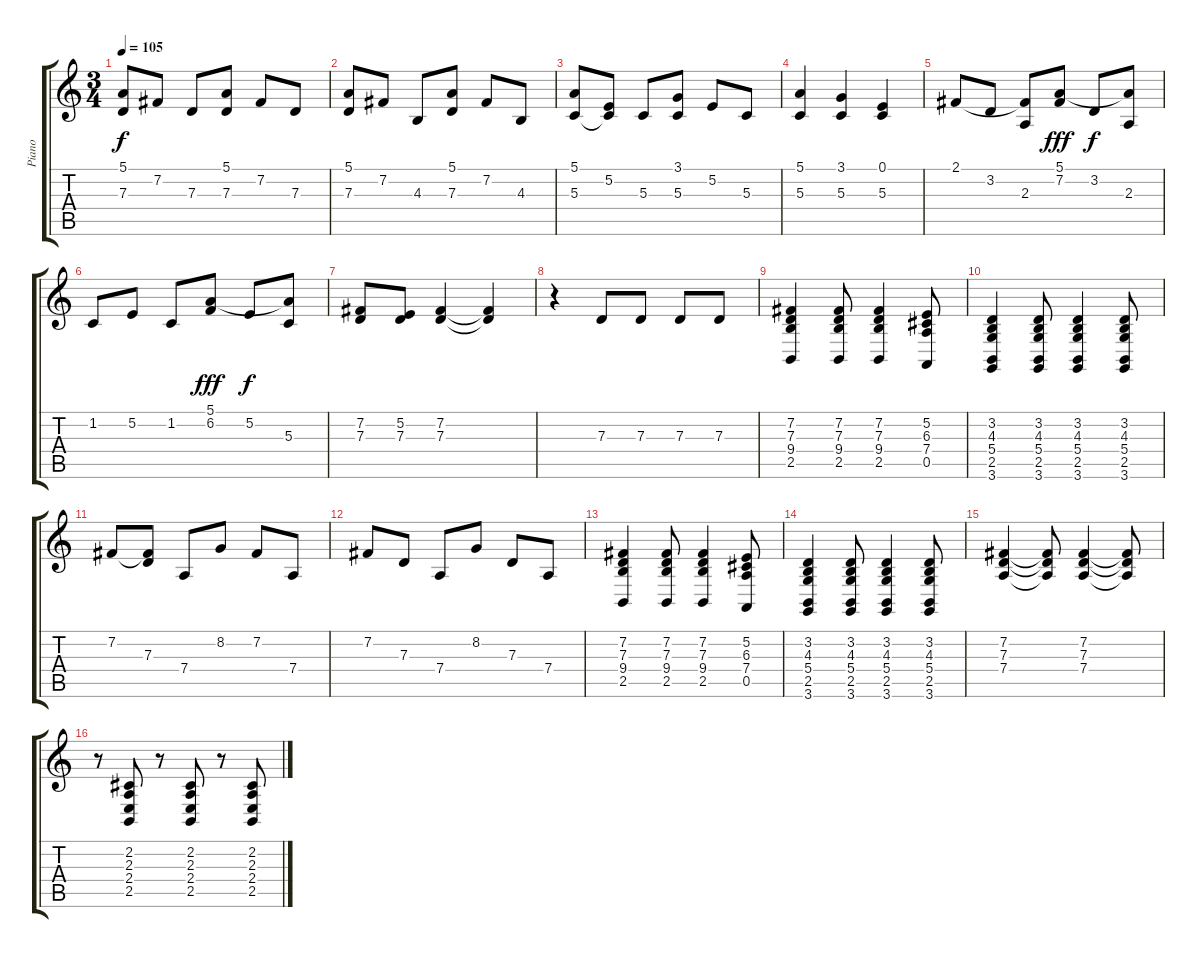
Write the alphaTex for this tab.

\track ("Piano" "Piano") {instrument acousticgrandpiano}
\staff {score tabs}
\tuning (E4 B3 G3 D3 A2 E2) {hide}
\ts (3 4)
\tempo 105
\clef g2
\ks c
(5.1 7.3).8{dy f} 7.2.8 7.3.8 (5.1 7.3).8 7.2.8 7.3.8 |
(5.1 7.3).8 7.2.8 4.3.8 (5.1 7.3).8 7.2.8 4.3.8 |
(5.1 5.3).8 (5.2 5.3{t}).8 5.3.8 (3.1 5.3).8 5.2.8 5.3.8 |
(5.1 5.3).4 (3.1 5.3).4 (0.1 5.3).4 |
2.1.8 3.2.8 (2.1{t} 2.3).8 (5.1 7.2).8{dy fff} 3.2.8{dy f} (5.1{t} 2.3).8 |
1.2.8 5.2.8 1.2.8 (5.1 6.2).8{dy fff} 5.2.8{dy f} (5.1{t} 5.3).8 |
(7.2 7.3).8 (5.2 7.3).8 (7.2 7.3).4 (7.2{t} 7.3{t}).4 |
r.4 7.3.8 7.3.8 7.3.8 7.3.8 |
(7.2 7.3 9.4 2.5).4 (7.2 7.3 9.4 2.5).8 (7.2 7.3 9.4 2.5).4 (5.2 6.3 7.4 0.5).8 |
(3.2 4.3 5.4 2.5 3.6).4 (3.2 4.3 5.4 2.5 3.6).8 (3.2 4.3 5.4 2.5 3.6).4 (3.2 4.3 5.4 2.5 3.6).8 |
7.2.8 (7.2{t} 7.3).8 7.4.8 8.2.8 7.2.8 7.4.8 |
7.2.8 7.3.8 7.4.8 8.2.8 7.3.8 7.4.8 |
(7.2 7.3 9.4 2.5).4 (7.2 7.3 9.4 2.5).8 (7.2 7.3 9.4 2.5).4 (5.2 6.3 7.4 0.5).8 |
(3.2 4.3 5.4 2.5 3.6).4 (3.2 4.3 5.4 2.5 3.6).8 (3.2 4.3 5.4 2.5 3.6).4 (3.2 4.3 5.4 2.5 3.6).8 |
(7.2 7.3 7.4).4 (7.2{t} 7.3{t} 7.4{t}).8 (7.2 7.3 7.4).4 (7.2{t} 7.3{t} 7.4{t}).8 |
r.8 (2.2 2.3 2.4 2.5).8 r.8 (2.2 2.3 2.4 2.5).8 r.8 (2.2 2.3 2.4 2.5).8
